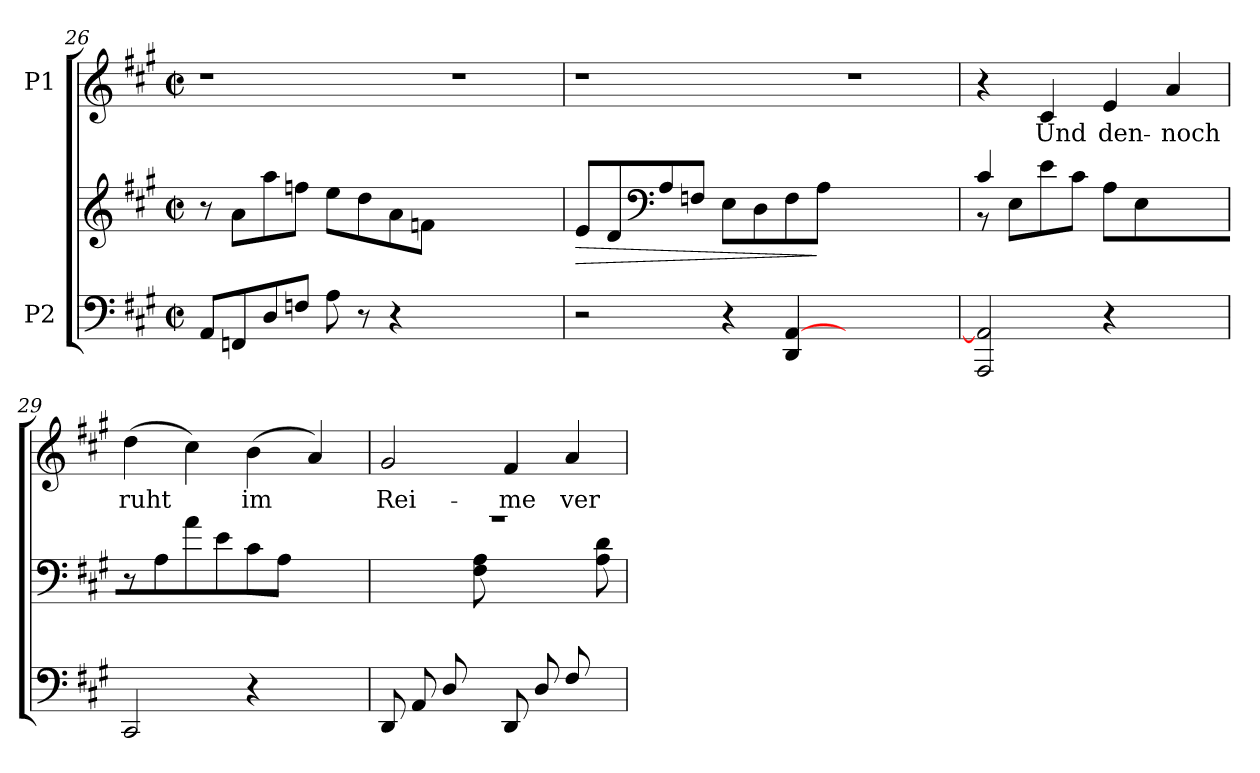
**kern	**kern	**dynam	**kern	**text
*part2	*part2	*part2	*part1	*part1
*staff3	*staff2	*staff2/3	*staff1	*staff1
*I"P2	*	*	*I"P1	*
*clefF4	*clefG2	*	*clefG2	*
*k[f#c#g#]	*k[f#c#g#]	*	*k[f#c#g#]	*
*A:	*A:	*	*A:	*
*M2/2	*M2/2	*	*M2/2	*
*met(c|)	*met(c|)	*	*met(c|)	*
=26	=26	=26	=26	=26
8AAi/L	8r	.	1r	.
8FFni/	8ai\L	.	.	.
8Di/	8aai\	.	.	.
8Fni/J	8ffni\J	.	.	.
8Ai\	8eei\L	.	.	.
8r	8ddi\	.	.	.
4r	8ai\	.	.	.
.	8fni\J	.	.	.
1ryy	1ryy	.	1r	.
=27	=27	=27	=27	=27
!	!	!LO:HP:b	!	!
2r	8ei/L	>	1r	.
.	8di/	.	.	.
*	*clefF4	*	*	*
.	8Ai/	.	.	.
.	8Fni/J	.	.	.
4r	8Ei\L	.	.	.
.	8Di\	.	.	.
4DDi/ [4AAi	8Fi\	.	.	.
.	8Ai\J	]	.	.
1ryy	1ryy	.	1r	.
=28	=28	=28	=28	=28
*^	*^	*	*	*
*	*^	*	*	*	*	*
2.ryy	2.ryy	2AAAi/ 2AAi]	4c#i/	8r	.	4r	.
.	.	.	.	(8Ei\L	.	.	.
!	!	!	!	!	!	!	!LO:LY:b:color=#000000
.	.	.	4ryy	8ei\	.	4c#i/	Und
.	.	.	.	8c#i\J	.	.	.
!	!	!	!	!	!	!	!LO:LY:b:color=#000000
.	.	4r	4ryy	8Ai\L	.	4ei/	den-
.	.	.	.	8Ei\	.	.	.
!	!	!	!	!	!	!	!LO:LY:b:color=#000000
4ryy	8C#i/	4ryy	4ryy	4ryy	.	4ai/	-noch
.	8AAi/J)	.	.	.	.	.	.
*	*v	*v	*	*	*	*	*
*	*	*v	*v	*	*	*
!!LO:LB:g=z
=29	=29	=29	=29	=29	=29
!	!	!	!	!	!LO:LY:b:color=#000000
2.ryy	2CC#i/	8r	.	(4ddi\	ruht
.	.	(8Ai\L	.	.	.
.	.	8ai\	.	4cc#i\)	.
.	.	8ei\J	.	.	.
!	!	!	!	!	!LO:LY:b:color=#000000
.	4r	8c#i\L	.	(4bi\	im
.	.	8Ai\	.	.	.
8Ei/	4ryy	4ryy	.	4ai/)	.
8C#i/J)	.	.	.	.	.
*v	*v	*	*	*	*
=30	=30	=30	=30	=30
*	*^	*	*	*
!	!	!	!	!	!LO:LY:b:color=#000000
8DDi/L	1r	4.ryy	.	2g#i/	Rei-
8AAi/	.	.	.	.	.
8Di/	.	.	.	.	.
8ryy	.	8F#i\ 8AiJ	.	.	.
!	!	!	!	!	!LO:LY:b:color=#000000
8DDi/L	.	4.ryy	.	4f#i/	-me
8Di/	.	.	.	.	.
!	!	!	!	!	!LO:LY:b:color=#000000
8F#i/	.	.	.	4ai/	ver-
8ryy	.	8Ai\ 8diJ	.	.	.
*	*v	*v	*	*	*
=	=	=	=	=
*-	*-	*-	*-	*-
